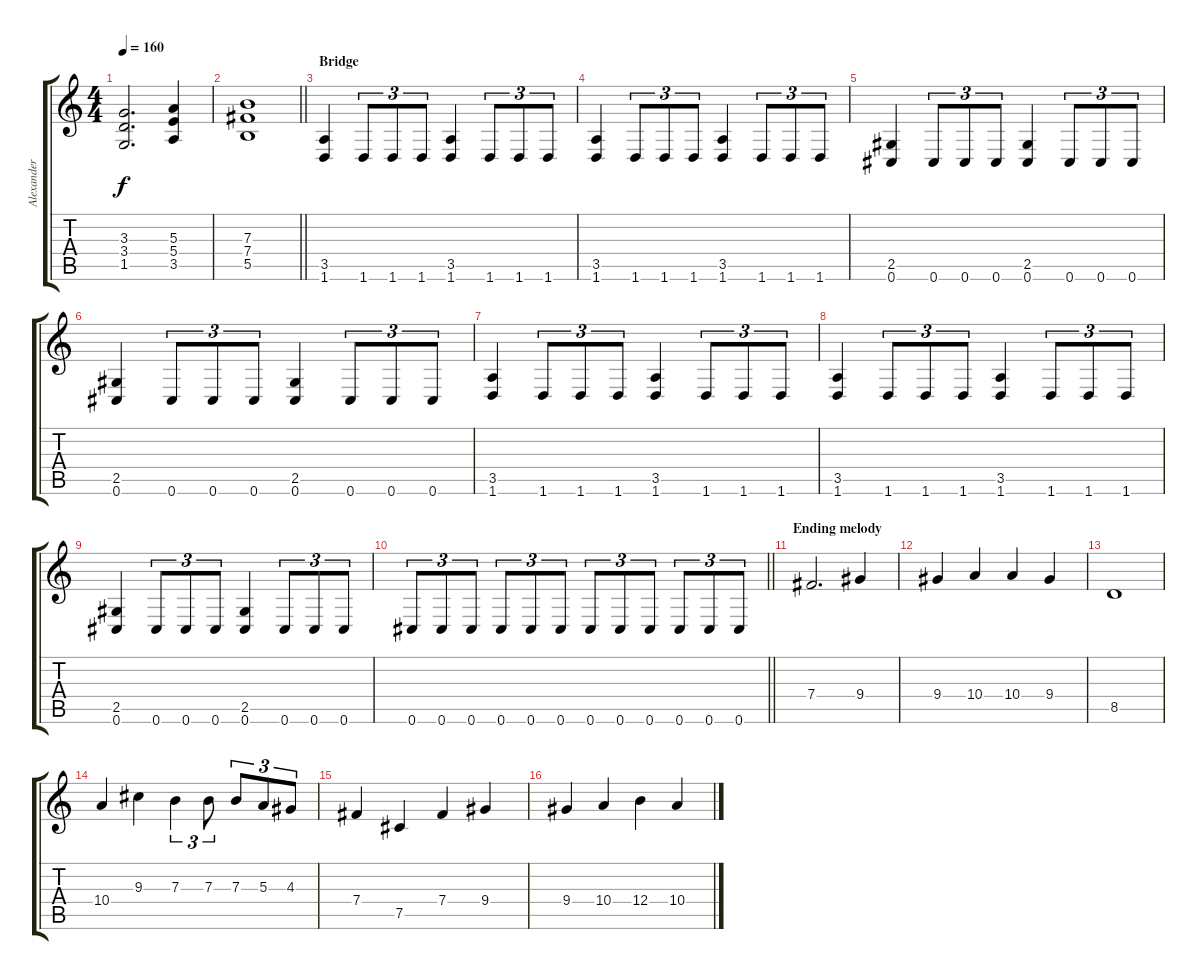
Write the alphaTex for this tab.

\track ("Alexander Kuoppala" "Alexander ") {instrument distortionguitar}
\staff {score tabs}
\tuning (Db4 Ab3 E3 B2 Gb2 Db2) {hide}
\ts (4 4)
\tempo 160
\clef g2
\ks c
(3.3 3.4 1.5).2{d dy f} (5.3 5.4 3.5).4 |
\barLineRight lightlight
(7.3 7.4 5.5).1 |
\section ("" "Bridge")
(3.5 1.6).4 1.6.8{tu (3 2)} 1.6.8{tu (3 2)} 1.6.8{tu (3 2)} (3.5 1.6).4 1.6.8{tu (3 2)} 1.6.8{tu (3 2)} 1.6.8{tu (3 2)} |
(3.5 1.6).4 1.6.8{tu (3 2)} 1.6.8{tu (3 2)} 1.6.8{tu (3 2)} (3.5 1.6).4 1.6.8{tu (3 2)} 1.6.8{tu (3 2)} 1.6.8{tu (3 2)} |
(2.5 0.6).4 0.6.8{tu (3 2)} 0.6.8{tu (3 2)} 0.6.8{tu (3 2)} (2.5 0.6).4 0.6.8{tu (3 2)} 0.6.8{tu (3 2)} 0.6.8{tu (3 2)} |
(2.5 0.6).4 0.6.8{tu (3 2)} 0.6.8{tu (3 2)} 0.6.8{tu (3 2)} (2.5 0.6).4 0.6.8{tu (3 2)} 0.6.8{tu (3 2)} 0.6.8{tu (3 2)} |
(3.5 1.6).4 1.6.8{tu (3 2)} 1.6.8{tu (3 2)} 1.6.8{tu (3 2)} (3.5 1.6).4 1.6.8{tu (3 2)} 1.6.8{tu (3 2)} 1.6.8{tu (3 2)} |
(3.5 1.6).4 1.6.8{tu (3 2)} 1.6.8{tu (3 2)} 1.6.8{tu (3 2)} (3.5 1.6).4 1.6.8{tu (3 2)} 1.6.8{tu (3 2)} 1.6.8{tu (3 2)} |
(2.5 0.6).4 0.6.8{tu (3 2)} 0.6.8{tu (3 2)} 0.6.8{tu (3 2)} (2.5 0.6).4 0.6.8{tu (3 2)} 0.6.8{tu (3 2)} 0.6.8{tu (3 2)} |
\barLineRight lightlight
0.6.8{tu (3 2)} 0.6.8{tu (3 2)} 0.6.8{tu (3 2)} 0.6.8{tu (3 2)} 0.6.8{tu (3 2)} 0.6.8{tu (3 2)} 0.6.8{tu (3 2)} 0.6.8{tu (3 2)} 0.6.8{tu (3 2)} 0.6.8{tu (3 2)} 0.6.8{tu (3 2)} 0.6.8{tu (3 2)} |
\section ("" "Ending melody")
7.4.2{d} 9.4.4 |
9.4.4 10.4.4 10.4.4 9.4.4 |
8.5.1 |
10.4.4 9.3.4 7.3.4{tu (3 2)} 7.3.8{tu (3 2)} 7.3.8{tu (3 2)} 5.3.8{tu (3 2)} 4.3.8{tu (3 2)} |
7.4.4 7.5.4 7.4.4 9.4.4 |
9.4.4 10.4.4 12.4.4 10.4.4
